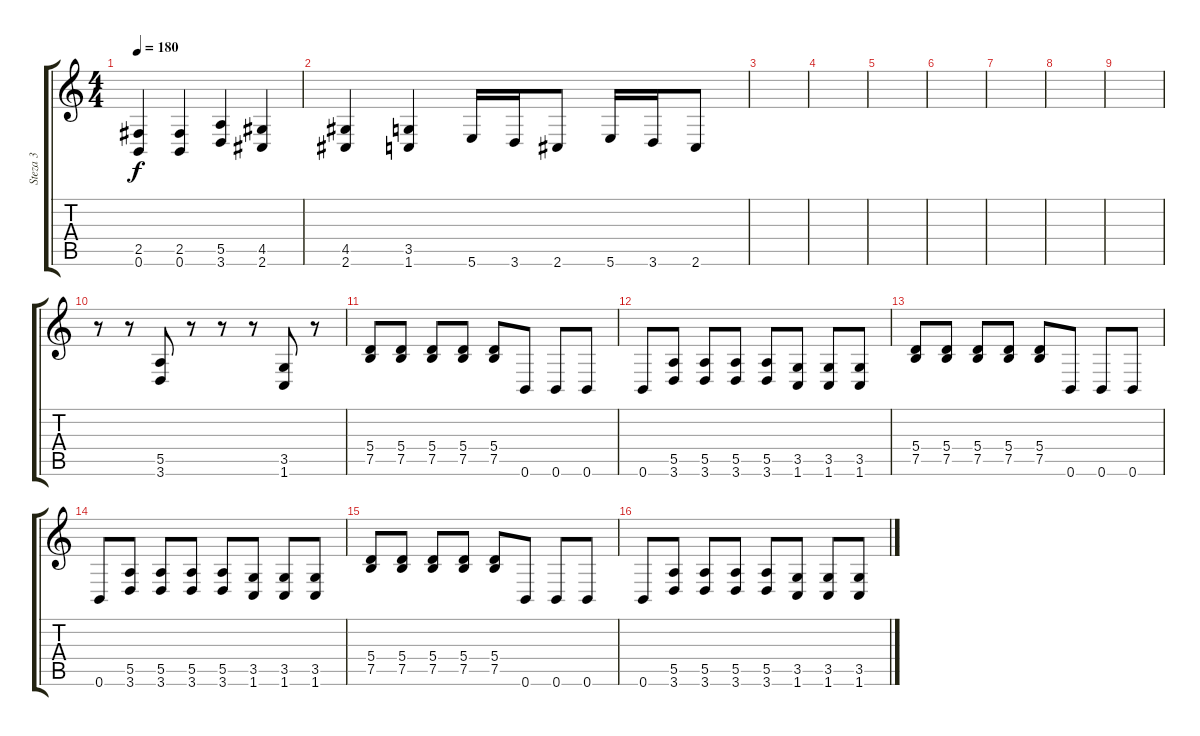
\track ("Steza 3" "Steza 3") {instrument overdrivenguitar}
\staff {score tabs}
\tuning (B3 Gb3 D3 A2 E2 B1) {hide}
\ts (4 4)
\tempo 180
\clef g2
\ks c
(2.5 0.6).4{dy f} (2.5 0.6).4 (5.5 3.6).4 (4.5 2.6).4 |
(4.5 2.6).4 (3.5 1.6).4 5.6.16 3.6.16 2.6.8 5.6.16 3.6.16 2.6.8 |
|
|
|
|
|
|
|
r.8 r.8 (5.5 3.6).8 r.8 r.8 r.8 (3.5 1.6).8 r.8 |
(5.4 7.5).8 (5.4 7.5).8 (5.4 7.5).8 (5.4 7.5).8 (5.4 7.5).8 0.6.8 0.6.8 0.6.8 |
0.6.8 (5.5 3.6).8 (5.5 3.6).8 (5.5 3.6).8 (5.5 3.6).8 (3.5 1.6).8 (3.5 1.6).8 (3.5 1.6).8 |
(5.4 7.5).8 (5.4 7.5).8 (5.4 7.5).8 (5.4 7.5).8 (5.4 7.5).8 0.6.8 0.6.8 0.6.8 |
0.6.8 (5.5 3.6).8 (5.5 3.6).8 (5.5 3.6).8 (5.5 3.6).8 (3.5 1.6).8 (3.5 1.6).8 (3.5 1.6).8 |
(5.4 7.5).8 (5.4 7.5).8 (5.4 7.5).8 (5.4 7.5).8 (5.4 7.5).8 0.6.8 0.6.8 0.6.8 |
0.6.8 (5.5 3.6).8 (5.5 3.6).8 (5.5 3.6).8 (5.5 3.6).8 (3.5 1.6).8 (3.5 1.6).8 (3.5 1.6).8
